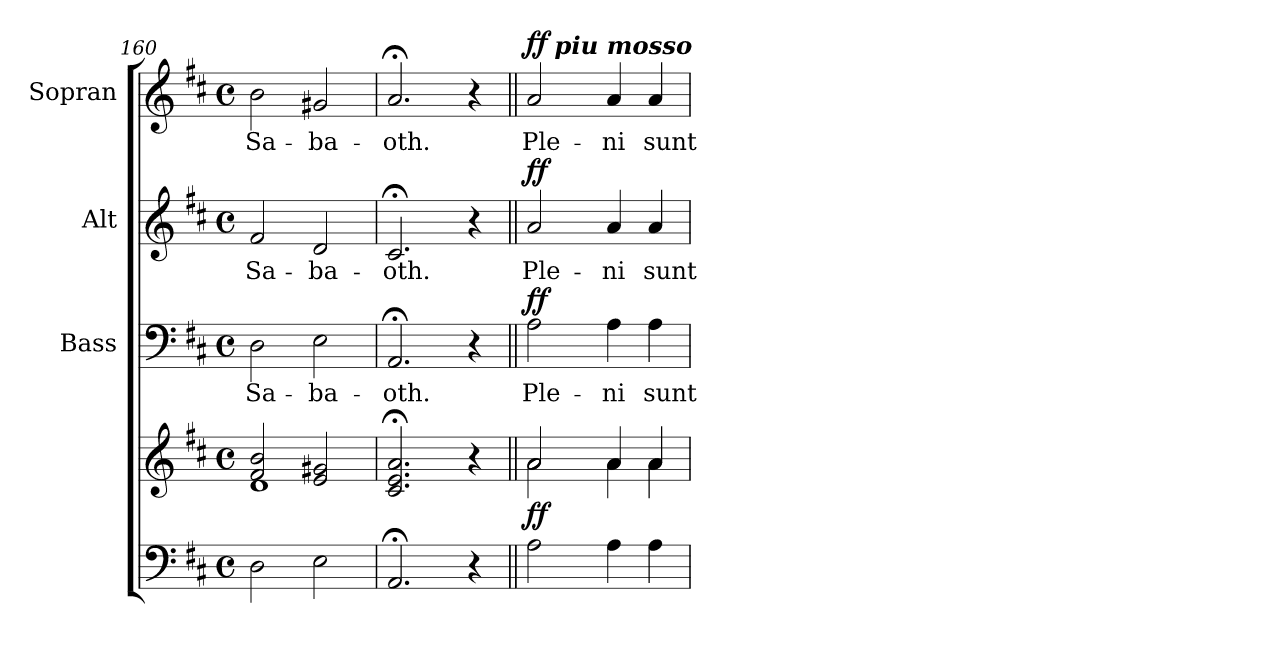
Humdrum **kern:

**kern	**kern	**dynam	**kern	**text	**dynam	**kern	**text	**dynam	**kern	**text	**dynam
*part4	*part4	*part4	*part3	*part3	*part3	*part2	*part2	*part2	*part1	*part1	*part1
*staff5	*staff4	*staff4/5	*staff3	*staff3	*staff3	*staff2	*staff2	*staff2	*staff1	*staff1	*staff1
*	*	*	*I"Bass	*	*	*I"Alt	*	*	*I"Sopran	*	*
*	*	*	*I'B.	*	*	*I'A.	*	*	*I'S.	*	*
*clefF4	*clefG2	*	*clefF4	*	*	*clefG2	*	*	*clefG2	*	*
*k[f#c#]	*k[f#c#]	*	*k[f#c#]	*	*	*k[f#c#]	*	*	*k[f#c#]	*	*
*D:	*D:	*	*D:	*	*	*D:	*	*	*D:	*	*
*M4/4	*M4/4	*	*M4/4	*	*	*M4/4	*	*	*M4/4	*	*
*met(c)	*met(c)	*	*met(c)	*	*	*met(c)	*	*	*met(c)	*	*
=160	=160	=160	=160	=160	=160	=160	=160	=160	=160	=160	=160
*	*^	*	*	*	*	*	*	*	*	*	*
!	!	!	!	!	!LO:LY:b	!	!	!LO:LY:b	!	!	!LO:LY:b	!
2D\	2f#/ 2b/	1d	.	2D\	Sa-	.	2f#/	Sa-	.	2b\	Sa-	.
!	!	!	!	!	!LO:LY:b	!	!	!LO:LY:b	!	!	!LO:LY:b	!
2E\	2e/ 2g#X/	.	.	2E\	-ba-	.	2d/	-ba-	.	2g#X/	-ba-	.
*	*v	*v	*	*	*	*	*	*	*	*	*	*
=161	=161	=161	=161	=161	=161	=161	=161	=161	=161	=161	=161
!	!	!	!	!LO:LY:b	!	!	!LO:LY:b	!	!	!LO:LY:b	!
2.AA;</	2.c#/;< 2.e/;< 2.a/;<	.	2.AA;</	-oth.	.	2.c#;</	-oth.	.	2.a;</	-oth.	.
4r	4r	.	4r	.	.	4r	.	.	4r	.	.
=162||	=162||	=162||	=162||	=162||	=162||	=162||	=162||	=162||	=162||	=162||	=162||
*	*^	*	*	*	*	*	*	*	*	*	*
!	!	!	!LO:DY:b	!	!LO:LY:b	!LO:DY:a	!	!LO:LY:b	!LO:DY:a	!	!LO:LY:b	!LO:DY:b
*	*	*	*	*	*	*	*	*	*	*^	*	*
2A\	2a/	2a\	ff	2A\	Ple-	ff	2a/	Ple-	ff	2a/	8ryy	Ple-	ff
!	!	!	!	!	!	!	!	!	!	!	!LO:TX:a:Bi:t=piu mosso	!	!
.	.	.	.	.	.	.	.	.	.	.	2..ryy	.	.
!	!	!	!	!	!LO:LY:b	!	!	!LO:LY:b	!	!	!	!LO:LY:b	!
4A\	4a/	4a\	.	4A\	-ni	.	4a/	-ni	.	4a/	.	-ni	.
!	!	!	!	!	!LO:LY:b	!	!	!LO:LY:b	!	!	!	!LO:LY:b	!
4A\	4a/	4a\	.	4A\	sunt	.	4a/	sunt	.	4a/	.	sunt	.
*	*v	*v	*	*	*	*	*	*	*	*v	*v	*	*
=	=	=	=	=	=	=	=	=	=	=	=
*-	*-	*-	*-	*-	*-	*-	*-	*-	*-	*-	*-
